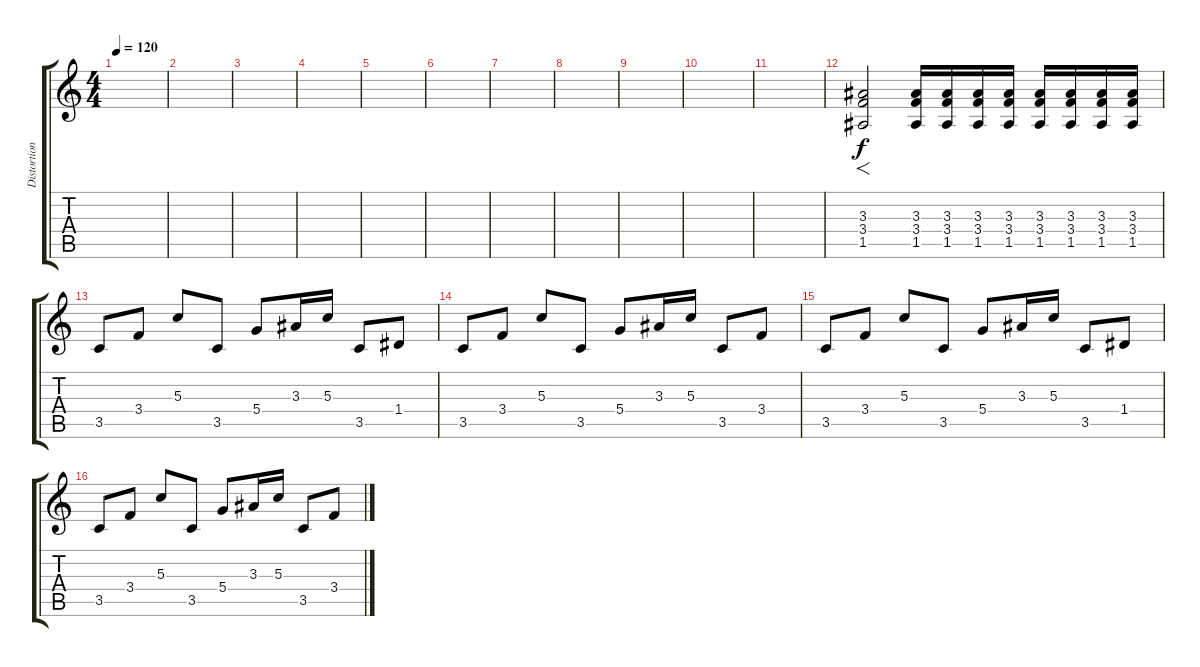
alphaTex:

\track ("Distortion Guitar" "Distortion") {instrument distortionguitar}
\staff {score tabs}
\tuning (E4 B3 G3 D3 A2 E2) {hide}
\ts (4 4)
\tempo 120
\clef g2
\ks c
|
|
|
|
|
|
|
|
|
|
|
(3.3 3.4 1.5).2{f} (3.3 3.4 1.5).16 (3.3 3.4 1.5).16 (3.3 3.4 1.5).16 (3.3 3.4 1.5).16 (3.3 3.4 1.5).16 (3.3 3.4 1.5).16 (3.3 3.4 1.5).16 (3.3 3.4 1.5).16 |
3.5.8 3.4.8 5.3.8 3.5.8 5.4.8 3.3.16 5.3.16 3.5.8 1.4.8 |
3.5.8 3.4.8 5.3.8 3.5.8 5.4.8 3.3.16 5.3.16 3.5.8 3.4.8 |
3.5.8 3.4.8 5.3.8 3.5.8 5.4.8 3.3.16 5.3.16 3.5.8 1.4.8 |
3.5.8 3.4.8 5.3.8 3.5.8 5.4.8 3.3.16 5.3.16 3.5.8 3.4.8
